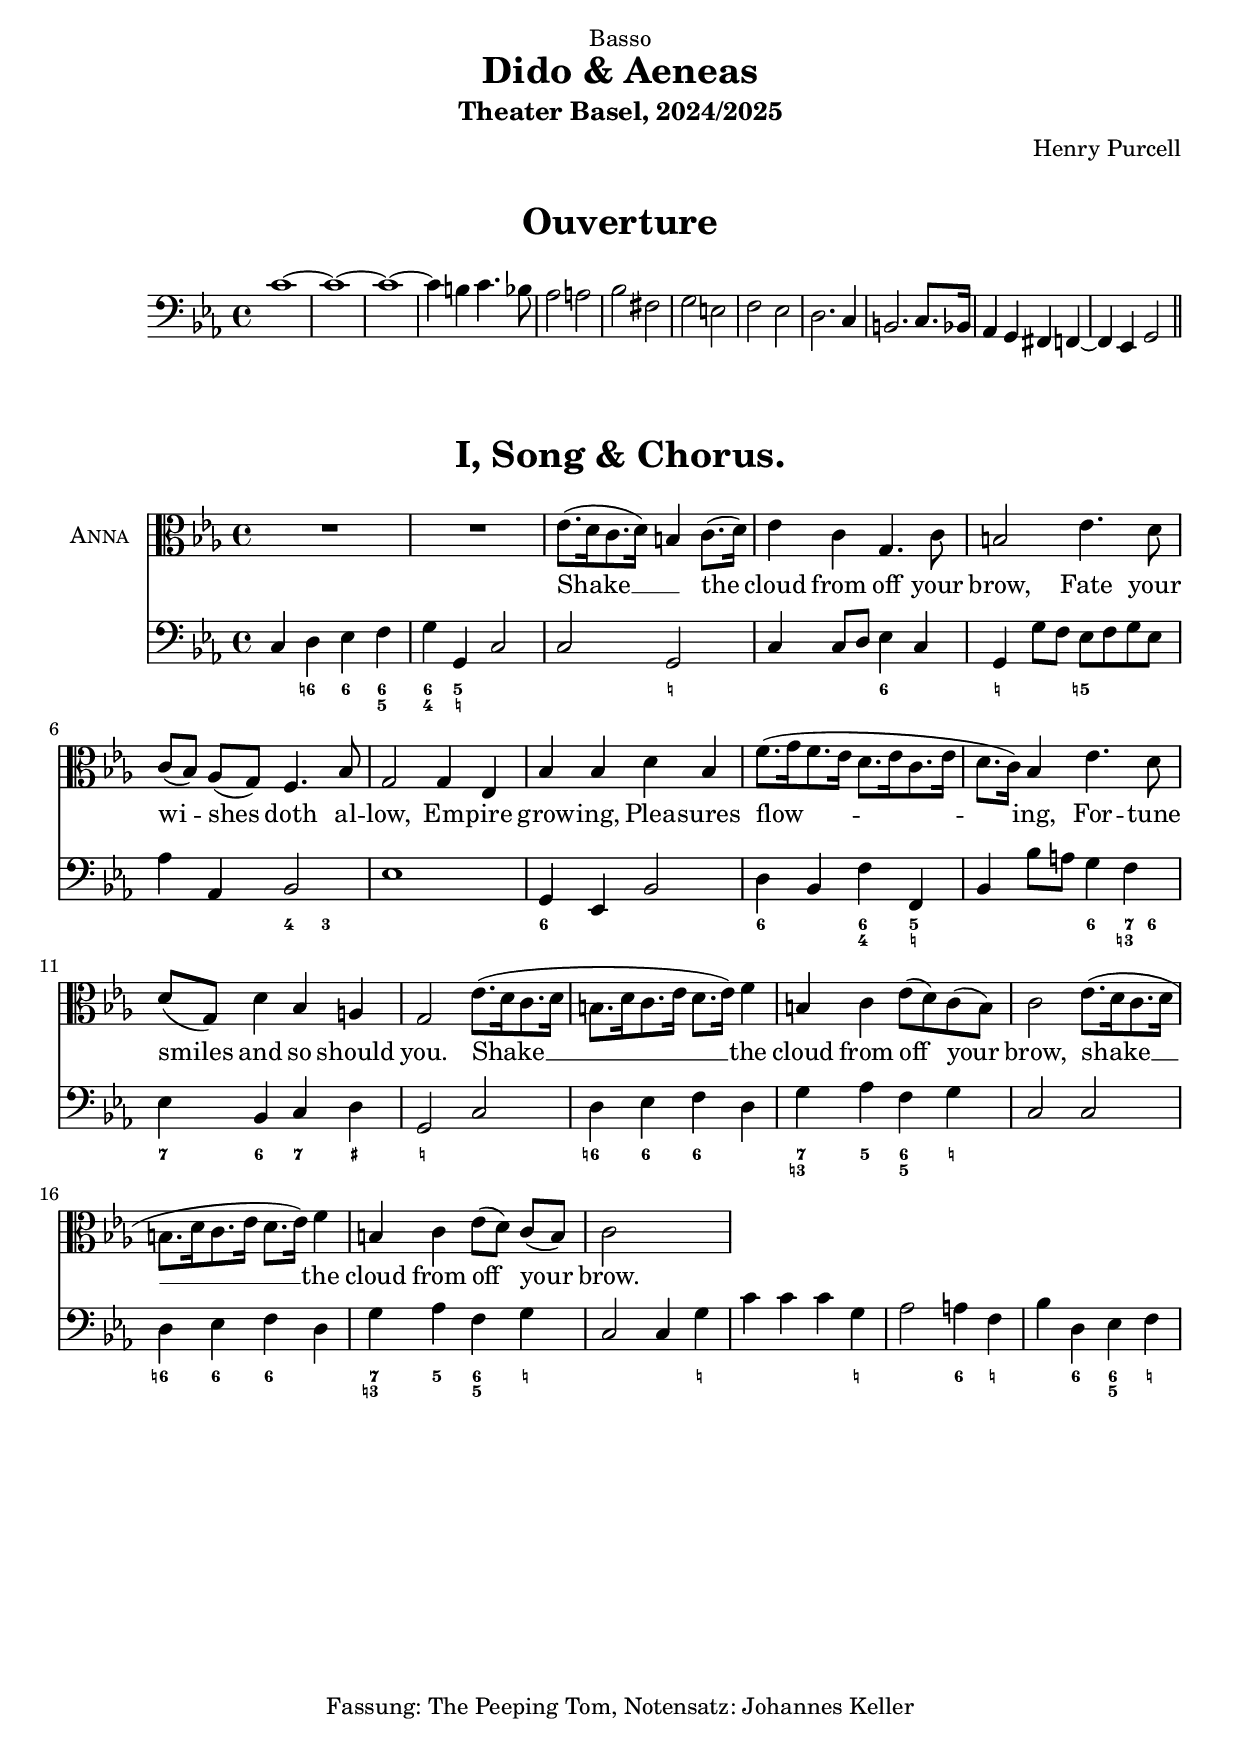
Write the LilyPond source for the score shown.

\version "2.24.4"

\include "global-definitions.ly"
\include "global-definitions.ly"

soloVoiceNI = \relative es' {
  \time 4/4
  \key c \minor
  \clef \annaClef
  R1*2 |
  es8.[( d16 c8. d16]) b4 c8.( d16) |
  es4 c g4. c8 |
  b2 es4. d8 |
  c8([ bes)] as([ g)] f4. bes8 |
  g2 g4 es |
  bes' bes d bes |
  f'8.[( g16 f8. es16] d8.[ es16 c8. es16] |
  d8. c16) bes4 es4. d8 |
  d8( g,) d'4 bes a |
  g2 es'8.([ d16 c8. d16] |
  b8.[ d16 c8. es16] d8. es16) f4 |
  b, c es8( d) c( b) |
  c2 es8.[( d16 c8. d16] |
  b8.[ d16 c8. es16] d8. es16) f4 |
  b,4 c es8([ d)] c([ b)] | c2 s2 |
}

lyricsNI = \lyricmode {
  Shake __ _ the cloud from off your brow,
  Fate your wi -- shes doth al -- low,
  Em -- pire grow -- ing, Plea -- sures flow -- ing,
  For -- tune smiles and so should you.

  Shake __ the cloud from off your brow,
  shake __ the cloud from off your brow.
}

\include "global-definitions.ly"

bcOuverture = \relative c' {
  \clef \bcClef
  \time 4/4
  \key c \minor
  c1~ |
  c~ |
  c~ |
  c4 b c4. bes8 |
  as2 a |
  bes fis |
  g e |
  f es |
  d2. c4 |
  b2. c8. bes16 |
  as4 g fis f~ |
  f4 es g2 \bar "||"
}

figuresOuverture = \figuremode {

}


bcNI = \relative c {
  \clef \bcClef
  \time 4/4
  \key c \minor
  c4 d es f |
  g g, c2 |
  c2 g |
  c4 c8 d es4 c |
  g4 g'8 f es[ f g es] |
  as4 as, bes2 |
  es1 |
  g,4 es bes'2 |
  d4 bes f' f, |
  bes4 bes'8 a g4 f |
  es bes c d |
  g,2 c |
  d4 es f d |
  g as f g |
  c,2 c |
  d4 es f d |
  g as f g |
  c,2 c4 g' |
  c4 c c g |
  as2 a4 f |
  bes d, es f |
}

figuresNI = \figuremode {
  s4 < 6! > < 6 > < 6 5 > |
  < 6 4 > < 5 _! > s2 |
  s2 < _! > |
  s2 < 6 >4 s4 |
  < _! > s4 < 5! >2 |
  s2 < 4 >4 < 3 > |
  s1 |
  < 6 >4 s2. |
  < 6 >2 < 6 4 >4 < 5 _! > |
  s2 < 6 >4 < 7 3! >8 < 6 > |
  < 7 >4 < 6 > < 7 > < _+ > |
  < _! >2 s2 |
  < 6! >4 < 6 > < 6 >2 |
  < 7 3! >4 < 5 > < 6 5 > < _! > |
  s1 |
  < 6! >4 < 6 > < 6 >2 |
  < 7 3! >4 < 5 > < 6 5 > < _! > |
  s2. < _! >4 |
  s2. < _! >4 |
  s2 < 6 >4 < _! > |
  s4 < 6 > < 6 5 > < _! > |

}



\book {
  \partbookBcPaperBlock

  \titlePartbook

  \markup { \vspace #1 }

  \score {
    \partbookTitleOuverture
    <<
      \new Staff { \bcOuverture }
      \new FiguredBass { \figuresOuverture }
    >>
  }


  \score {
    \partbookTitleNI
    <<
      \new Staff = "solo" \with { instrumentName = \annaName }
      \new Voice = "voice"
      \soloVoiceNI
      \new Lyrics \lyricsto "voice" { \lyricsNI }
      \new Staff { \compressMMRests { \bcNI } }
      \new FiguredBass { \figuresNI }
    >>
  }
}